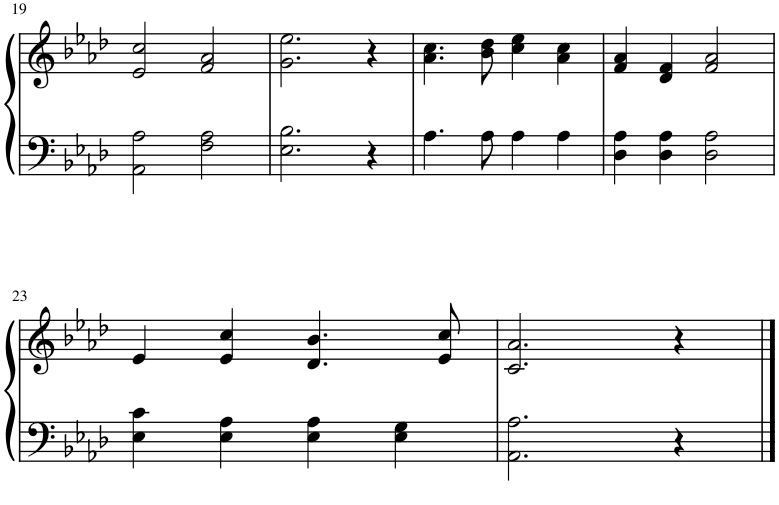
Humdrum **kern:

**kern	**kern
*part1	*part1
*staff2	*staff1
*I"Piano	*
*I'Pno.	*
!!LO:PB:g=z
*clefF4	*clefG2
*k[b-e-a-d-]	*k[b-e-a-d-]
*M4/4	*M4/4
=19	=19
2AA-\ 2A-\	2e-/ 2cc/
2F\ 2A-\	2f/ 2a-/
=20	=20
2.E-\ 2.B-\	2.g\ 2.ee-\
4r	4r
=21	=21
4.A-\	4.a-\ 4.cc\
8A-\	8b-\ 8dd-\
4A-\	4cc\ 4ee-\
4A-\	4a-\ 4cc\
=22	=22
4D-\ 4A-\	4f/ 4a-/
4D-\ 4A-\	4d-/ 4f/
2D-\ 2A-\	2f/ 2a-/
!!LO:LB:g=z
=23	=23
4E-\ 4c\	4e-/
4E-\ 4A-\	4e-/ 4cc/
4E-\ 4A-\	4.d-/ 4.b-/
4E-\ 4G\	.
.	8e-/ 8cc/
=24	=24
2.AA-\ 2.A-\	2.c/ 2.a-/
4r	4r
==	==
*-	*-
